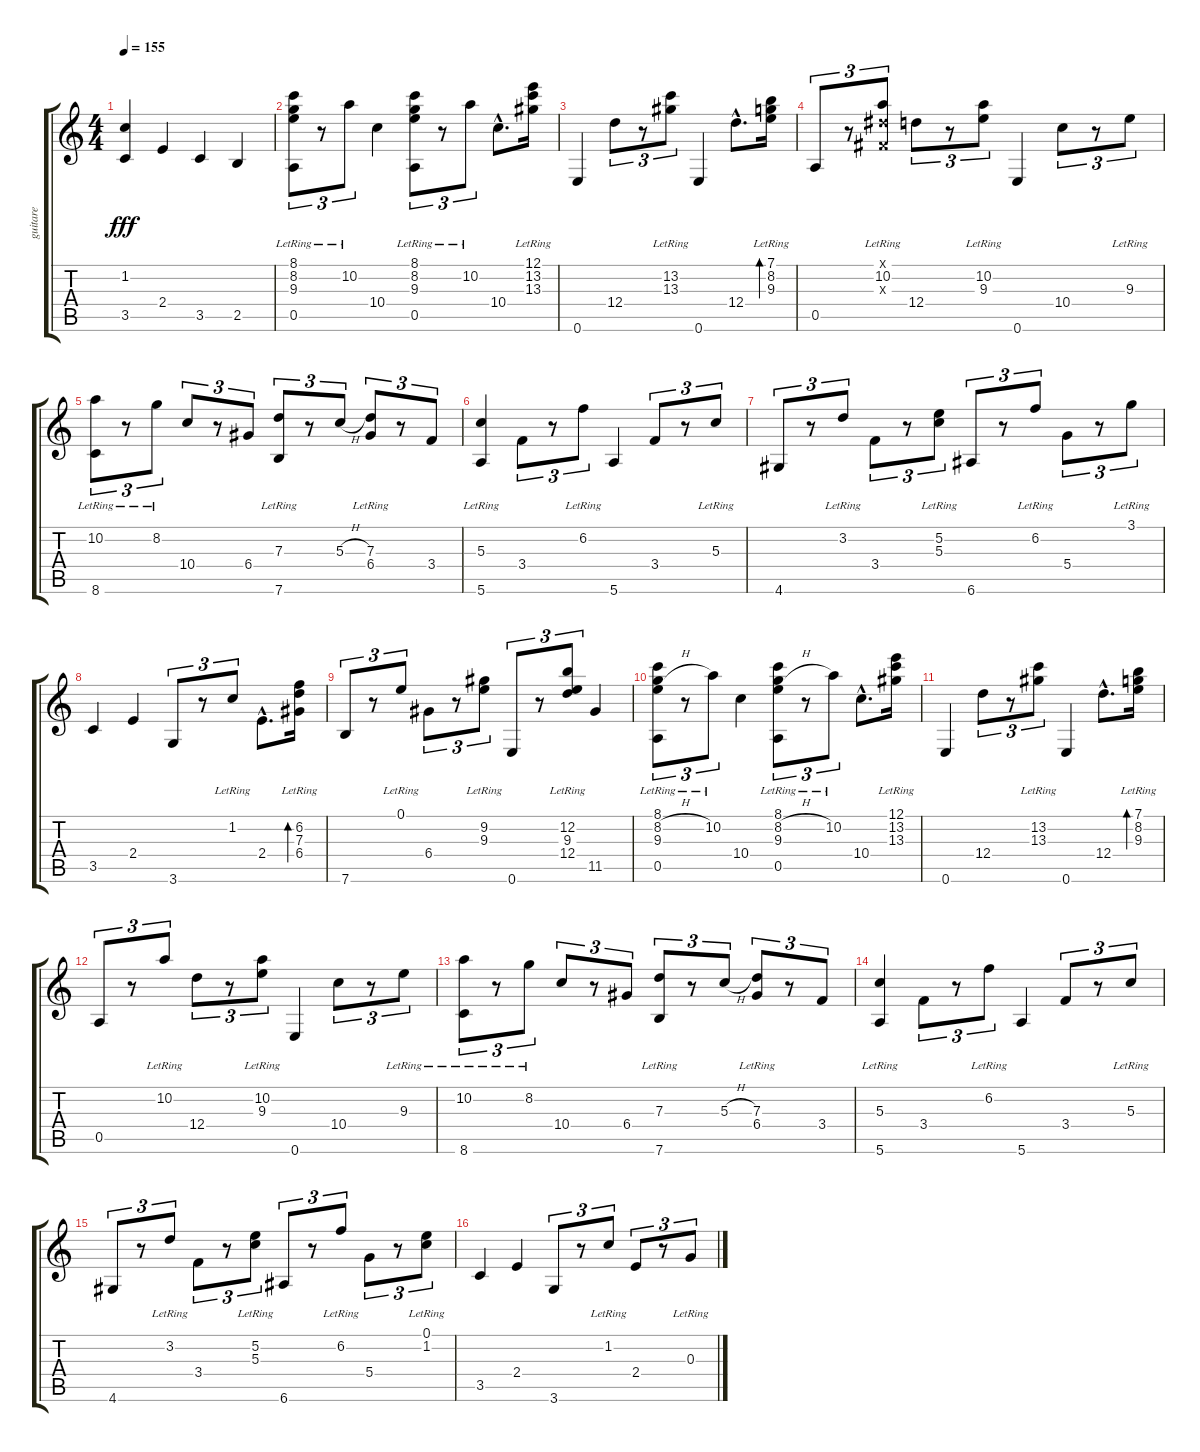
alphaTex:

\track ("guitare" "guitare") {instrument electricguitarjazz}
\staff {score tabs}
\tuning (E4 B3 G3 D3 A2 E2) {hide}
\ts (4 4)
\tempo 155
\clef g2
\ks c
(1.2 3.5).4{dy fff} 2.4.4 3.5.4 2.5.4 |
(8.1{lr} 8.2{lr} 9.3{lr} 0.5).8{tu (3 2)} r.8{tu (3 2)} 10.2{lr}.8{tu (3 2)} 10.4.4 (8.1{lr} 8.2{lr} 9.3{lr} 0.5).8{tu (3 2)} r.8{tu (3 2)} 10.2{lr}.8{tu (3 2)} 10.4{hac}.8{d} (12.1{lr} 13.2{lr} 13.3{lr}).16 |
0.6.4 12.4.8{tu (3 2)} r.8{tu (3 2)} (13.2{lr} 13.3{lr}).8{tu (3 2)} 0.6.4 12.4{hac}.8{d} (7.1{lr} 8.2{lr} 9.3{lr}).16{bd 480} |
0.5.8{tu (3 2)} r.8{tu (3 2)} (-1.1{x} 10.2{lr} -1.3{x}).8{tu (3 2)} 12.4.8{tu (3 2)} r.8{tu (3 2)} (10.2{lr} 9.3{lr}).8{tu (3 2)} 0.6.4 10.4.8{tu (3 2)} r.8{tu (3 2)} 9.3{lr}.8{tu (3 2)} |
(10.2{lr} 8.6).8{tu (3 2)} r.8{tu (3 2)} 8.2{lr}.8{tu (3 2)} 10.4.8{tu (3 2)} r.8{tu (3 2)} 6.4.8{tu (3 2)} (7.3{lr} 7.6).8{tu (3 2)} r.8{tu (3 2)} 5.3{h}.8{tu (3 2)} (7.3{lr} 6.4).8{tu (3 2)} r.8{tu (3 2)} 3.4.8{tu (3 2)} |
(5.3{lr} 5.6).4 3.4.8{tu (3 2)} r.8{tu (3 2)} 6.2{lr}.8{tu (3 2)} 5.6.4 3.4.8{tu (3 2)} r.8{tu (3 2)} 5.3{lr}.8{tu (3 2)} |
4.6.8{tu (3 2)} r.8{tu (3 2)} 3.2{lr}.8{tu (3 2)} 3.4.8{tu (3 2)} r.8{tu (3 2)} (5.2{lr} 5.3{lr}).8{tu (3 2)} 6.6.8{tu (3 2)} r.8{tu (3 2)} 6.2{lr}.8{tu (3 2)} 5.4.8{tu (3 2)} r.8{tu (3 2)} 3.1{lr}.8{tu (3 2)} |
3.5.4 2.4.4 3.6.8{tu (3 2)} r.8{tu (3 2)} 1.2{lr}.8{tu (3 2)} 2.4{hac}.8{d} (6.2{lr} 7.3{lr} 6.4{lr}).16{bd 480} |
7.6.8{tu (3 2)} r.8{tu (3 2)} 0.1{lr}.8{tu (3 2)} 6.4.8{tu (3 2)} r.8{tu (3 2)} (9.2{lr} 9.3{lr}).8{tu (3 2)} 0.6.8{tu (3 2)} r.8{tu (3 2)} (12.2{lr} 9.3{lr} 12.4).8{tu (3 2)} 11.5.4 |
(8.1{lr} 8.2{h} 9.3{lr} 0.5).8{tu (3 2)} r.8{tu (3 2)} 10.2{lr}.8{tu (3 2)} 10.4.4 (8.1{lr} 8.2{h} 9.3{lr} 0.5).8{tu (3 2)} r.8{tu (3 2)} 10.2{lr}.8{tu (3 2)} 10.4{hac}.8{d} (12.1{lr} 13.2{lr} 13.3{lr}).16 |
0.6.4 12.4.8{tu (3 2)} r.8{tu (3 2)} (13.2{lr} 13.3{lr}).8{tu (3 2)} 0.6.4 12.4{hac}.8{d} (7.1{lr} 8.2{lr} 9.3{lr}).16{bd 480} |
0.5.8{tu (3 2)} r.8{tu (3 2)} 10.2{lr}.8{tu (3 2)} 12.4.8{tu (3 2)} r.8{tu (3 2)} (10.2{lr} 9.3{lr}).8{tu (3 2)} 0.6.4 10.4.8{tu (3 2)} r.8{tu (3 2)} 9.3{lr}.8{tu (3 2)} |
(10.2{lr} 8.6).8{tu (3 2)} r.8{tu (3 2)} 8.2{lr}.8{tu (3 2)} 10.4.8{tu (3 2)} r.8{tu (3 2)} 6.4.8{tu (3 2)} (7.3{lr} 7.6).8{tu (3 2)} r.8{tu (3 2)} 5.3{h}.8{tu (3 2)} (7.3{lr} 6.4).8{tu (3 2)} r.8{tu (3 2)} 3.4.8{tu (3 2)} |
(5.3{lr} 5.6).4 3.4.8{tu (3 2)} r.8{tu (3 2)} 6.2{lr}.8{tu (3 2)} 5.6.4 3.4.8{tu (3 2)} r.8{tu (3 2)} 5.3{lr}.8{tu (3 2)} |
4.6.8{tu (3 2)} r.8{tu (3 2)} 3.2{lr}.8{tu (3 2)} 3.4.8{tu (3 2)} r.8{tu (3 2)} (5.2{lr} 5.3{lr}).8{tu (3 2)} 6.6.8{tu (3 2)} r.8{tu (3 2)} 6.2{lr}.8{tu (3 2)} 5.4.8{tu (3 2)} r.8{tu (3 2)} (0.1{lr} 1.2{lr}).8{tu (3 2)} |
3.5.4 2.4.4 3.6.8{tu (3 2)} r.8{tu (3 2)} 1.2{lr}.8{tu (3 2)} 2.4.8{tu (3 2)} r.8{tu (3 2)} 0.3{lr}.8{tu (3 2)}
